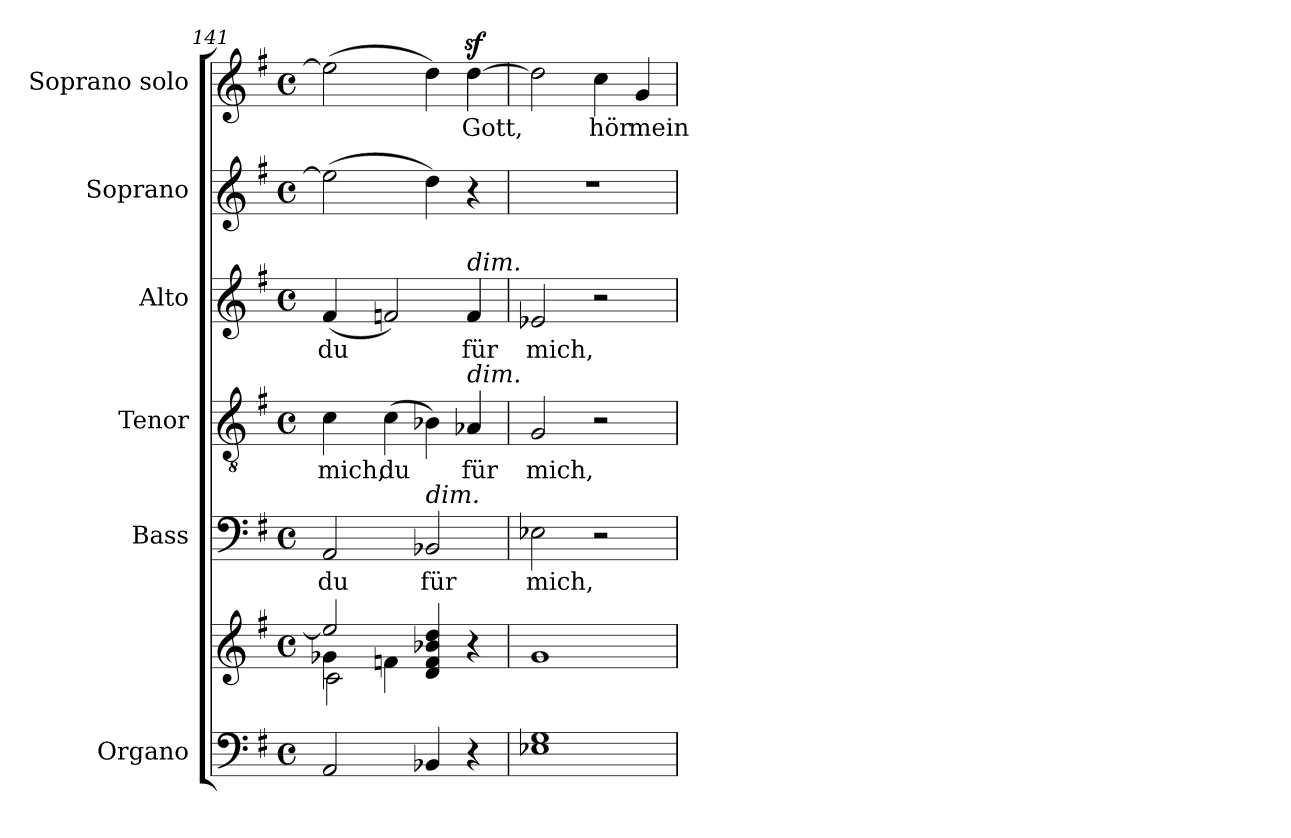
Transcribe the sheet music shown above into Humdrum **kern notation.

**kern	**kern	**kern	**text	**kern	**text	**kern	**text	**kern	**kern	**text
*part6	*part6	*part5	*part5	*part4	*part4	*part3	*part3	*part2	*part1	*part1
*staff7	*staff6	*staff5	*staff5	*staff4	*staff4	*staff3	*staff3	*staff2	*staff1	*staff1
*I"Organo	*	*I"Bass	*	*I"Tenor	*	*I"Alto	*	*I"Soprano	*I"Soprano solo	*
*I'Org.	*	*I'B.	*	*I'T.	*	*I'A.	*	*I'S.	*I'S.s	*
*clefF4	*clefG2	*clefF4	*	*clefGv2	*	*clefG2	*	*clefG2	*clefG2	*
*k[f#]	*k[f#]	*k[f#]	*	*k[f#]	*	*k[f#]	*	*k[f#]	*k[f#]	*
*M4/4	*M4/4	*M4/4	*	*M4/4	*	*M4/4	*	*M4/4	*M4/4	*
*met(c)	*met(c)	*met(c)	*	*met(c)	*	*met(c)	*	*met(c)	*met(c)	*
=141	=141	=141	=141	=141	=141	=141	=141	=141	=141	=141
*^	*^	*	*	*	*	*	*	*	*	*
*	*	*	*^	*	*	*	*	*	*	*	*	*
!	!	!	!	!	!	!LO:LY:b	!	!LO:LY:b	!	!LO:LY:b	!	!	!
2ryy	2AA/	2ee-/]	4g-X\	2c\	2AA/	du	4c\	mich,	(<4f#/	du	(>2ee-\]	(>2ee-\]	.
!	!	!	!	!	!	!	!	!LO:LY:b	!	!	!	!	!
.	.	.	4fn\	.	.	.	(>4c\	du	2fn/)	.	.	.	.
!	!	!	!	!	!LO:TX:a:i:t=dim.	!	!	!	!	!	!	!	!
!	!	!	!	!	!	!LO:LY:b	!	!	!	!	!	!	!
4ryy	4BB-X/	4d/ 4f/ 4b-X/ 4dd/	4ryy	2ryy	2BB-X/	für	4B-X\)	.	.	.	4dd\)	4dd\)	.
!	!	!	!	!	!	!	!	!	!LO:TX:a:i:t=dim.	!	!	!	!
!	!	!	!	!	!	!	!LO:TX:a:i:t=dim.	!	!	!	!	!	!
!	!	!	!	!	!	!	!	!LO:LY:b	!	!LO:LY:b	!	!	!LO:LY:b
4r	4ryy	4r	4ryy	.	.	.	4A-X/	für	4f/	für	4r	[4ddz>\	Gott,
*	*	*	*v	*v	*	*	*	*	*	*	*	*	*
=142	=142	=142	=142	=142	=142	=142	=142	=142	=142	=142	=142	=142
!	!	!	!	!	!LO:LY:b	!	!LO:LY:b	!	!LO:LY:b	!	!	!
*v	*v	*	*	*	*	*	*	*	*	*	*	*
*	*v	*v	*	*	*	*	*	*	*	*	*
1E-X 1G	1g	2E-X\	mich,	2G/	mich,	2e-X/	mich,	1r	2dd\]	.
!	!	!	!	!	!	!	!	!	!	!LO:LY:b
.	.	2r	.	2r	.	2r	.	.	4cc\	hör
!	!	!	!	!	!	!	!	!	!	!LO:LY:b
.	.	.	.	.	.	.	.	.	4g/	mein
=	=	=	=	=	=	=	=	=	=	=
*-	*-	*-	*-	*-	*-	*-	*-	*-	*-	*-
